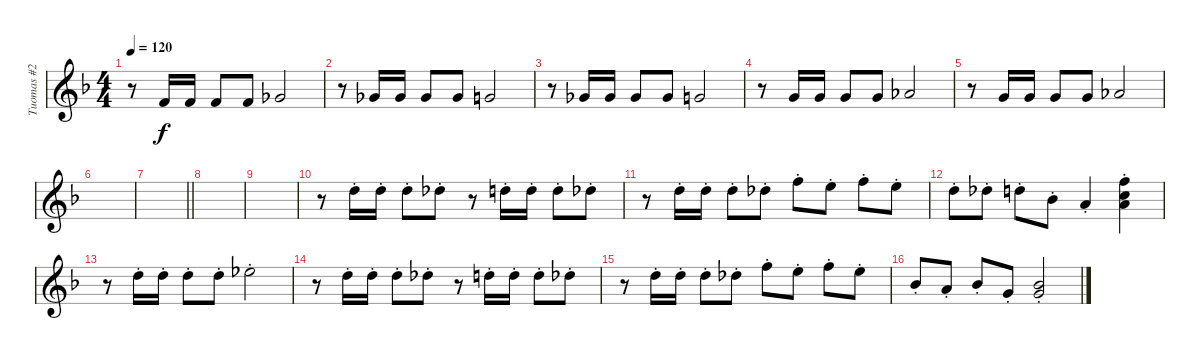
\track ("Tuomas #2" "Tuomas #2") {instrument tremolostrings}
\staff {score}
\tuning (E4 B3 G3 D3 A2 E2 B1) {hide}
\ts (4 4)
\tempo 120
\clef g2
\ks f
r.8{dy f} 10.3.16 10.3.16 10.3.8 10.3.8 11.3.2 |
r.8 11.3.16 11.3.16 11.3.8 11.3.8 12.3.2 |
r.8 11.3.16 11.3.16 11.3.8 11.3.8 12.3.2 |
r.8 12.3.16 12.3.16 12.3.8 12.3.8 13.3.2 |
r.8 12.3.16 12.3.16 12.3.8 12.3.8 13.3.2 |
|
\barLineRight lightlight
|
\section ("" "")
|
|
r.8 15.2{st}.16 15.2{st}.16 15.2{st}.8 14.2{st}.8 r.8 15.2{st}.16 15.2{st}.16 15.2{st}.8 14.2{st}.8 |
r.8 15.2{st}.16 15.2{st}.16 15.2{st}.8 14.2{st}.8 18.2{st}.8 17.2{st}.8 18.2{st}.8 17.2{st}.8 |
15.2{st}.8 14.2{st}.8 15.2{st}.8 15.3{st}.8 14.3{st}.4 (13.1{st} 13.2{st} 14.3{st}).4 |
r.8 15.2{st}.16 15.2{st}.16 15.2{st}.8 15.2{st}.8 11.1{st}.2 |
r.8 15.2{st}.16 15.2{st}.16 15.2{st}.8 14.2{st}.8 r.8 15.2{st}.16 15.2{st}.16 15.2{st}.8 14.2{st}.8 |
r.8 15.2{st}.16 15.2{st}.16 15.2{st}.8 14.2{st}.8 13.1{st}.8 12.1{st}.8 13.1{st}.8 12.1{st}.8 |
15.3{st}.8 14.3{st}.8 15.3{st}.8 17.4{st}.8 (15.3{st} 17.4{st}).2
